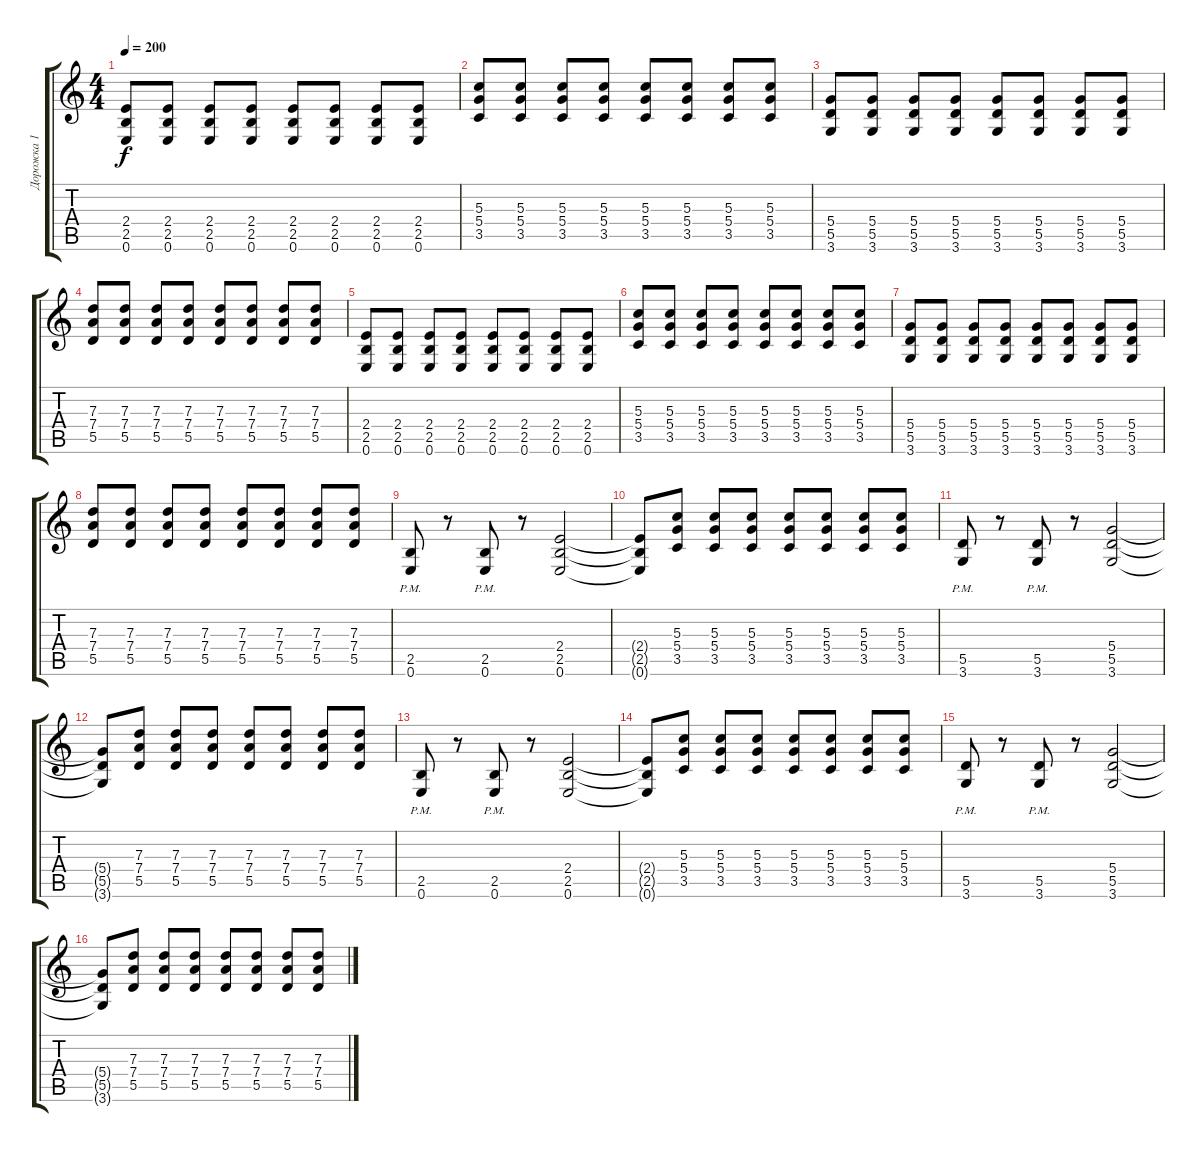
\track ("Дорожка 1" "Дорожка 1") {instrument overdrivenguitar}
\staff {score tabs}
\tuning (E4 B3 G3 D3 A2 E2) {hide}
\ts (4 4)
\tempo 200
\clef g2
\ks c
(2.4 2.5 0.6).8{dy f instrument overdrivenguitar} (2.4 2.5 0.6).8 (2.4 2.5 0.6).8 (2.4 2.5 0.6).8 (2.4 2.5 0.6).8 (2.4 2.5 0.6).8 (2.4 2.5 0.6).8 (2.4 2.5 0.6).8 |
(5.3 5.4 3.5).8 (5.3 5.4 3.5).8 (5.3 5.4 3.5).8 (5.3 5.4 3.5).8 (5.3 5.4 3.5).8 (5.3 5.4 3.5).8 (5.3 5.4 3.5).8 (5.3 5.4 3.5).8 |
(5.4 5.5 3.6).8 (5.4 5.5 3.6).8 (5.4 5.5 3.6).8 (5.4 5.5 3.6).8 (5.4 5.5 3.6).8 (5.4 5.5 3.6).8 (5.4 5.5 3.6).8 (5.4 5.5 3.6).8 |
(7.3 7.4 5.5).8 (7.3 7.4 5.5).8 (7.3 7.4 5.5).8 (7.3 7.4 5.5).8 (7.3 7.4 5.5).8 (7.3 7.4 5.5).8 (7.3 7.4 5.5).8 (7.3 7.4 5.5).8 |
(2.4 2.5 0.6).8{instrument overdrivenguitar} (2.4 2.5 0.6).8 (2.4 2.5 0.6).8 (2.4 2.5 0.6).8 (2.4 2.5 0.6).8 (2.4 2.5 0.6).8 (2.4 2.5 0.6).8 (2.4 2.5 0.6).8 |
(5.3 5.4 3.5).8 (5.3 5.4 3.5).8 (5.3 5.4 3.5).8 (5.3 5.4 3.5).8 (5.3 5.4 3.5).8 (5.3 5.4 3.5).8 (5.3 5.4 3.5).8 (5.3 5.4 3.5).8 |
(5.4 5.5 3.6).8 (5.4 5.5 3.6).8 (5.4 5.5 3.6).8 (5.4 5.5 3.6).8 (5.4 5.5 3.6).8 (5.4 5.5 3.6).8 (5.4 5.5 3.6).8 (5.4 5.5 3.6).8 |
(7.3 7.4 5.5).8 (7.3 7.4 5.5).8 (7.3 7.4 5.5).8 (7.3 7.4 5.5).8 (7.3 7.4 5.5).8 (7.3 7.4 5.5).8 (7.3 7.4 5.5).8 (7.3 7.4 5.5).8 |
(2.5{pm} 0.6{pm}).8 r.8 (2.5{pm} 0.6{pm}).8 r.8 (2.4 2.5 0.6).2 |
(2.4{t} 2.5{t} 0.6{t}).8 (5.3 5.4 3.5).8 (5.3 5.4 3.5).8 (5.3 5.4 3.5).8 (5.3 5.4 3.5).8 (5.3 5.4 3.5).8 (5.3 5.4 3.5).8 (5.3 5.4 3.5).8 |
(5.5{pm} 3.6{pm}).8 r.8 (5.5{pm} 3.6{pm}).8 r.8 (5.4 5.5 3.6).2 |
(5.4{t} 5.5{t} 3.6{t}).8 (7.3 7.4 5.5).8 (7.3 7.4 5.5).8 (7.3 7.4 5.5).8 (7.3 7.4 5.5).8 (7.3 7.4 5.5).8 (7.3 7.4 5.5).8 (7.3 7.4 5.5).8 |
(2.5{pm} 0.6{pm}).8 r.8 (2.5{pm} 0.6{pm}).8 r.8 (2.4 2.5 0.6).2 |
(2.4{t} 2.5{t} 0.6{t}).8 (5.3 5.4 3.5).8 (5.3 5.4 3.5).8 (5.3 5.4 3.5).8 (5.3 5.4 3.5).8 (5.3 5.4 3.5).8 (5.3 5.4 3.5).8 (5.3 5.4 3.5).8 |
(5.5{pm} 3.6{pm}).8 r.8 (5.5{pm} 3.6{pm}).8 r.8 (5.4 5.5 3.6).2 |
(5.4{t} 5.5{t} 3.6{t}).8 (7.3 7.4 5.5).8 (7.3 7.4 5.5).8 (7.3 7.4 5.5).8 (7.3 7.4 5.5).8 (7.3 7.4 5.5).8 (7.3 7.4 5.5).8 (7.3 7.4 5.5).8
